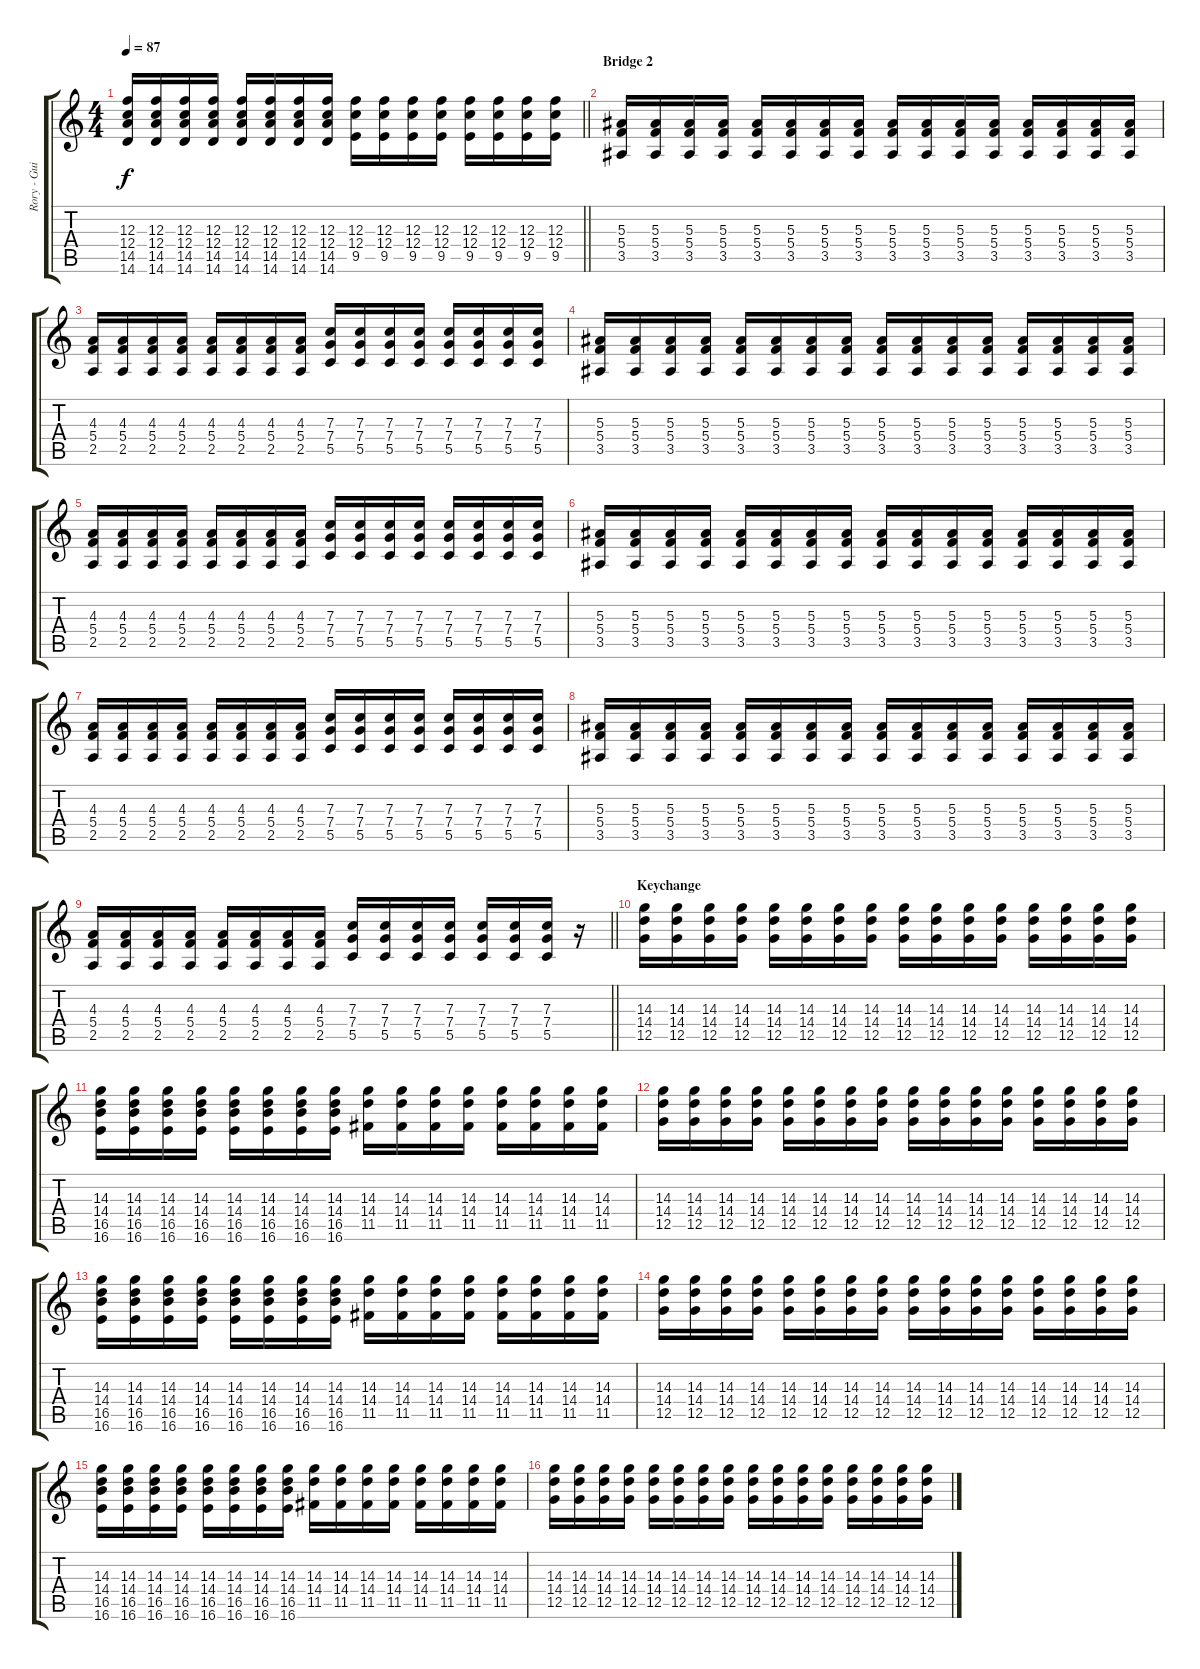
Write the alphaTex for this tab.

\track ("Rory - Guitar" "Rory - Gui") {instrument overdrivenguitar}
\staff {score tabs}
\tuning (D4 A3 F3 C3 G2 C2) {hide}
\ts (4 4)
\tempo 87
\clef g2
\barLineRight lightlight
\ks c
(12.3 12.4 14.5 14.6).16{dy f} (12.3 12.4 14.5 14.6).16 (12.3 12.4 14.5 14.6).16 (12.3 12.4 14.5 14.6).16 (12.3 12.4 14.5 14.6).16 (12.3 12.4 14.5 14.6).16 (12.3 12.4 14.5 14.6).16 (12.3 12.4 14.5 14.6).16 (12.3 12.4 9.5).16 (12.3 12.4 9.5).16 (12.3 12.4 9.5).16 (12.3 12.4 9.5).16 (12.3 12.4 9.5).16 (12.3 12.4 9.5).16 (12.3 12.4 9.5).16 (12.3 12.4 9.5).16 |
\section ("" "Bridge 2")
(5.3 5.4 3.5).16{volume 12} (5.3 5.4 3.5).16 (5.3 5.4 3.5).16 (5.3 5.4 3.5).16 (5.3 5.4 3.5).16 (5.3 5.4 3.5).16 (5.3 5.4 3.5).16 (5.3 5.4 3.5).16 (5.3 5.4 3.5).16 (5.3 5.4 3.5).16 (5.3 5.4 3.5).16 (5.3 5.4 3.5).16 (5.3 5.4 3.5).16 (5.3 5.4 3.5).16 (5.3 5.4 3.5).16 (5.3 5.4 3.5).16 |
(4.3 5.4 2.5).16 (4.3 5.4 2.5).16 (4.3 5.4 2.5).16 (4.3 5.4 2.5).16 (4.3 5.4 2.5).16 (4.3 5.4 2.5).16 (4.3 5.4 2.5).16 (4.3 5.4 2.5).16 (7.3 7.4 5.5).16 (7.3 7.4 5.5).16 (7.3 7.4 5.5).16 (7.3 7.4 5.5).16 (7.3 7.4 5.5).16 (7.3 7.4 5.5).16 (7.3 7.4 5.5).16 (7.3 7.4 5.5).16 |
(5.3 5.4 3.5).16 (5.3 5.4 3.5).16 (5.3 5.4 3.5).16 (5.3 5.4 3.5).16 (5.3 5.4 3.5).16 (5.3 5.4 3.5).16 (5.3 5.4 3.5).16 (5.3 5.4 3.5).16 (5.3 5.4 3.5).16 (5.3 5.4 3.5).16 (5.3 5.4 3.5).16 (5.3 5.4 3.5).16 (5.3 5.4 3.5).16 (5.3 5.4 3.5).16 (5.3 5.4 3.5).16 (5.3 5.4 3.5).16 |
(4.3 5.4 2.5).16 (4.3 5.4 2.5).16 (4.3 5.4 2.5).16 (4.3 5.4 2.5).16 (4.3 5.4 2.5).16 (4.3 5.4 2.5).16 (4.3 5.4 2.5).16 (4.3 5.4 2.5).16 (7.3 7.4 5.5).16 (7.3 7.4 5.5).16 (7.3 7.4 5.5).16 (7.3 7.4 5.5).16 (7.3 7.4 5.5).16 (7.3 7.4 5.5).16 (7.3 7.4 5.5).16 (7.3 7.4 5.5).16 |
(5.3 5.4 3.5).16{volume 12} (5.3 5.4 3.5).16 (5.3 5.4 3.5).16 (5.3 5.4 3.5).16 (5.3 5.4 3.5).16 (5.3 5.4 3.5).16 (5.3 5.4 3.5).16 (5.3 5.4 3.5).16 (5.3 5.4 3.5).16 (5.3 5.4 3.5).16 (5.3 5.4 3.5).16 (5.3 5.4 3.5).16 (5.3 5.4 3.5).16 (5.3 5.4 3.5).16 (5.3 5.4 3.5).16 (5.3 5.4 3.5).16 |
(4.3 5.4 2.5).16 (4.3 5.4 2.5).16 (4.3 5.4 2.5).16 (4.3 5.4 2.5).16 (4.3 5.4 2.5).16 (4.3 5.4 2.5).16 (4.3 5.4 2.5).16 (4.3 5.4 2.5).16 (7.3 7.4 5.5).16 (7.3 7.4 5.5).16 (7.3 7.4 5.5).16 (7.3 7.4 5.5).16 (7.3 7.4 5.5).16 (7.3 7.4 5.5).16 (7.3 7.4 5.5).16 (7.3 7.4 5.5).16 |
(5.3 5.4 3.5).16 (5.3 5.4 3.5).16 (5.3 5.4 3.5).16 (5.3 5.4 3.5).16 (5.3 5.4 3.5).16 (5.3 5.4 3.5).16 (5.3 5.4 3.5).16 (5.3 5.4 3.5).16 (5.3 5.4 3.5).16 (5.3 5.4 3.5).16 (5.3 5.4 3.5).16 (5.3 5.4 3.5).16 (5.3 5.4 3.5).16 (5.3 5.4 3.5).16 (5.3 5.4 3.5).16 (5.3 5.4 3.5).16 |
\barLineRight lightlight
(4.3 5.4 2.5).16 (4.3 5.4 2.5).16 (4.3 5.4 2.5).16 (4.3 5.4 2.5).16 (4.3 5.4 2.5).16 (4.3 5.4 2.5).16 (4.3 5.4 2.5).16 (4.3 5.4 2.5).16 (7.3 7.4 5.5).16 (7.3 7.4 5.5).16 (7.3 7.4 5.5).16 (7.3 7.4 5.5).16 (7.3 7.4 5.5).16 (7.3 7.4 5.5).16 (7.3 7.4 5.5).16 r.16 |
\section ("" "Keychange")
(14.3 14.4 12.5).16 (14.3 14.4 12.5).16 (14.3 14.4 12.5).16 (14.3 14.4 12.5).16 (14.3 14.4 12.5).16 (14.3 14.4 12.5).16 (14.3 14.4 12.5).16 (14.3 14.4 12.5).16 (14.3 14.4 12.5).16 (14.3 14.4 12.5).16 (14.3 14.4 12.5).16 (14.3 14.4 12.5).16 (14.3 14.4 12.5).16 (14.3 14.4 12.5).16 (14.3 14.4 12.5).16 (14.3 14.4 12.5).16 |
(14.3 14.4 16.5 16.6).16 (14.3 14.4 16.5 16.6).16 (14.3 14.4 16.5 16.6).16 (14.3 14.4 16.5 16.6).16 (14.3 14.4 16.5 16.6).16 (14.3 14.4 16.5 16.6).16 (14.3 14.4 16.5 16.6).16 (14.3 14.4 16.5 16.6).16 (14.3 14.4 11.5).16 (14.3 14.4 11.5).16 (14.3 14.4 11.5).16 (14.3 14.4 11.5).16 (14.3 14.4 11.5).16 (14.3 14.4 11.5).16 (14.3 14.4 11.5).16 (14.3 14.4 11.5).16 |
(14.3 14.4 12.5).16 (14.3 14.4 12.5).16 (14.3 14.4 12.5).16 (14.3 14.4 12.5).16 (14.3 14.4 12.5).16 (14.3 14.4 12.5).16 (14.3 14.4 12.5).16 (14.3 14.4 12.5).16 (14.3 14.4 12.5).16 (14.3 14.4 12.5).16 (14.3 14.4 12.5).16 (14.3 14.4 12.5).16 (14.3 14.4 12.5).16 (14.3 14.4 12.5).16 (14.3 14.4 12.5).16 (14.3 14.4 12.5).16 |
(14.3 14.4 16.5 16.6).16 (14.3 14.4 16.5 16.6).16 (14.3 14.4 16.5 16.6).16 (14.3 14.4 16.5 16.6).16 (14.3 14.4 16.5 16.6).16 (14.3 14.4 16.5 16.6).16 (14.3 14.4 16.5 16.6).16 (14.3 14.4 16.5 16.6).16 (14.3 14.4 11.5).16 (14.3 14.4 11.5).16 (14.3 14.4 11.5).16 (14.3 14.4 11.5).16 (14.3 14.4 11.5).16 (14.3 14.4 11.5).16 (14.3 14.4 11.5).16 (14.3 14.4 11.5).16 |
(14.3 14.4 12.5).16 (14.3 14.4 12.5).16 (14.3 14.4 12.5).16 (14.3 14.4 12.5).16 (14.3 14.4 12.5).16 (14.3 14.4 12.5).16 (14.3 14.4 12.5).16 (14.3 14.4 12.5).16 (14.3 14.4 12.5).16 (14.3 14.4 12.5).16 (14.3 14.4 12.5).16 (14.3 14.4 12.5).16 (14.3 14.4 12.5).16 (14.3 14.4 12.5).16 (14.3 14.4 12.5).16 (14.3 14.4 12.5).16 |
(14.3 14.4 16.5 16.6).16 (14.3 14.4 16.5 16.6).16 (14.3 14.4 16.5 16.6).16 (14.3 14.4 16.5 16.6).16 (14.3 14.4 16.5 16.6).16 (14.3 14.4 16.5 16.6).16 (14.3 14.4 16.5 16.6).16 (14.3 14.4 16.5 16.6).16 (14.3 14.4 11.5).16 (14.3 14.4 11.5).16 (14.3 14.4 11.5).16 (14.3 14.4 11.5).16 (14.3 14.4 11.5).16 (14.3 14.4 11.5).16 (14.3 14.4 11.5).16 (14.3 14.4 11.5).16 |
(14.3 14.4 12.5).16 (14.3 14.4 12.5).16 (14.3 14.4 12.5).16 (14.3 14.4 12.5).16 (14.3 14.4 12.5).16 (14.3 14.4 12.5).16 (14.3 14.4 12.5).16 (14.3 14.4 12.5).16 (14.3 14.4 12.5).16 (14.3 14.4 12.5).16 (14.3 14.4 12.5).16 (14.3 14.4 12.5).16 (14.3 14.4 12.5).16 (14.3 14.4 12.5).16 (14.3 14.4 12.5).16 (14.3 14.4 12.5).16
